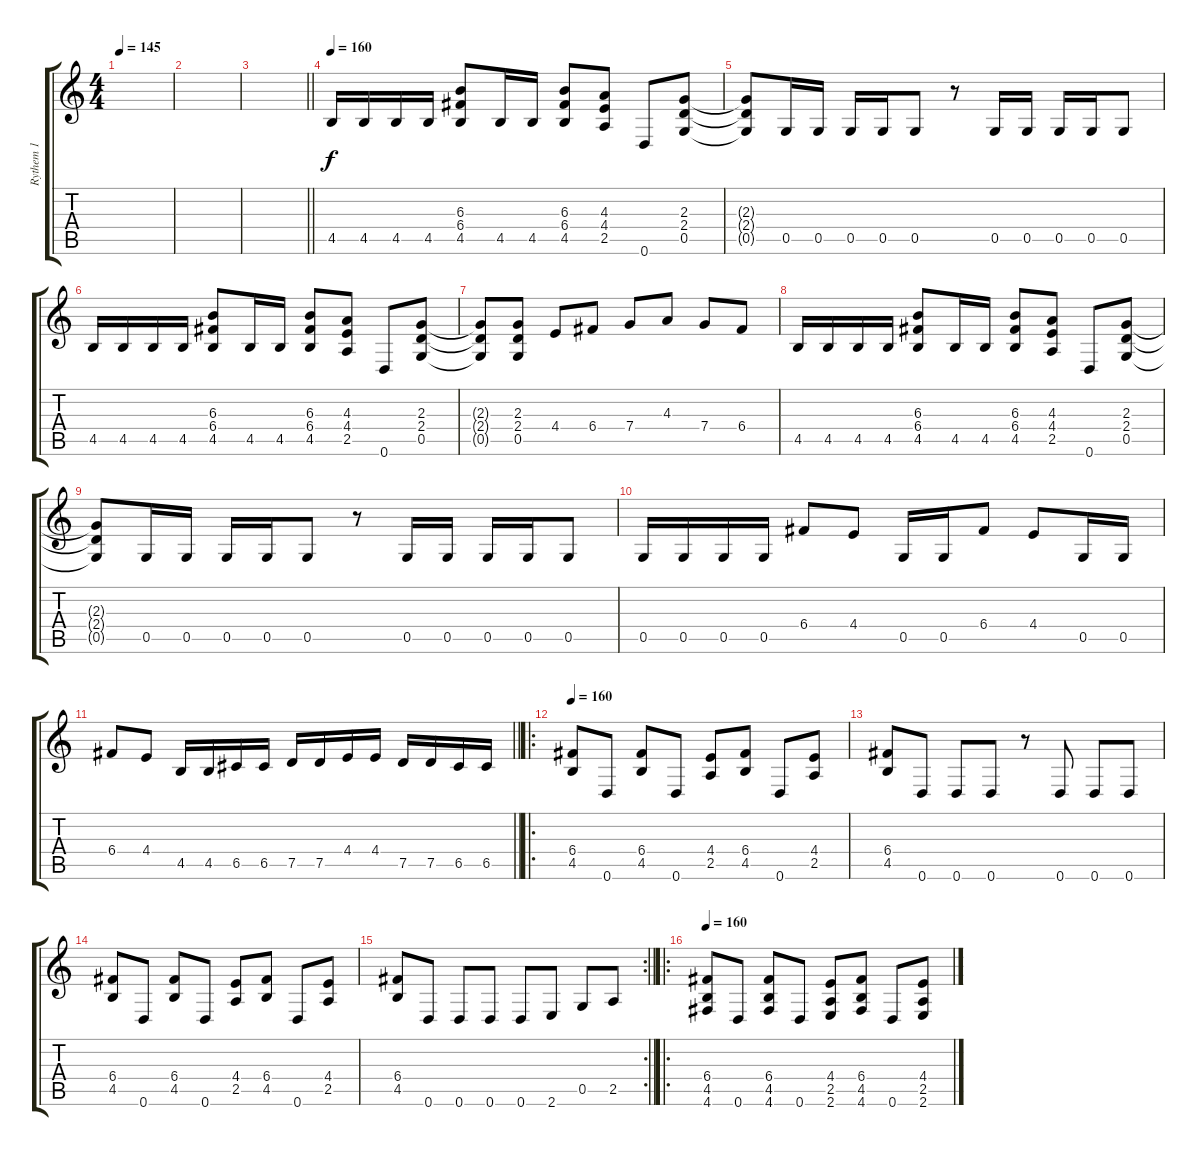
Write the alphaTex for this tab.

\track ("Rythem 1" "Rythem 1") {instrument overdrivenguitar}
\staff {score tabs}
\tuning (D4 A3 F3 C3 G2 D2) {hide}
\ts (4 4)
\tempo 145
\clef g2
\ks c
|
|
\barLineRight lightlight
|
\section ("" "")
\tempo 160
4.5.16 4.5.16 4.5.16 4.5.16 (6.3 6.4 4.5).8 4.5.16 4.5.16 (6.3 6.4 4.5).8 (4.3 4.4 2.5).8 0.6.8 (2.3 2.4 0.5).8 |
(2.3{t} 2.4{t} 0.5{t}).8 0.5.16 0.5.16 0.5.16 0.5.16 0.5.8 r.8 0.5.16 0.5.16 0.5.16 0.5.16 0.5.8 |
4.5.16 4.5.16 4.5.16 4.5.16 (6.3 6.4 4.5).8 4.5.16 4.5.16 (6.3 6.4 4.5).8 (4.3 4.4 2.5).8 0.6.8 (2.3 2.4 0.5).8 |
(2.3{t} 2.4{t} 0.5{t}).8 (2.3 2.4 0.5).8 4.4.8 6.4.8 7.4.8 4.3.8 7.4.8 6.4.8 |
4.5.16 4.5.16 4.5.16 4.5.16 (6.3 6.4 4.5).8 4.5.16 4.5.16 (6.3 6.4 4.5).8 (4.3 4.4 2.5).8 0.6.8 (2.3 2.4 0.5).8 |
(2.3{t} 2.4{t} 0.5{t}).8 0.5.16 0.5.16 0.5.16 0.5.16 0.5.8 r.8 0.5.16 0.5.16 0.5.16 0.5.16 0.5.8 |
0.5.16 0.5.16 0.5.16 0.5.16 6.4.8 4.4.8 0.5.16 0.5.16 6.4.8 4.4.8 0.5.16 0.5.16 |
\barLineRight lightlight
6.4.8 4.4.8 4.5.16 4.5.16 6.5.16 6.5.16 7.5.16 7.5.16 4.4.16 4.4.16 7.5.16 7.5.16 6.5.16 6.5.16 |
\ro
\section ("" "")
\tempo 160
(6.4 4.5).8 0.6.8 (6.4 4.5).8 0.6.8 (4.4 2.5).8 (6.4 4.5).8 0.6.8 (4.4 2.5).8 |
(6.4 4.5).8 0.6.8 0.6.8 0.6.8 r.8 0.6.8 0.6.8 0.6.8 |
(6.4 4.5).8 0.6.8 (6.4 4.5).8 0.6.8 (4.4 2.5).8 (6.4 4.5).8 0.6.8 (4.4 2.5).8 |
\rc 2
\barLineRight lightlight
(6.4 4.5).8 0.6.8 0.6.8 0.6.8 0.6.8 2.6.8 0.5.8 2.5.8 |
\ro
\section ("" "")
\tempo 160
(6.4 4.5 4.6).8 0.6.8 (6.4 4.5 4.6).8 0.6.8 (4.4 2.5 2.6).8 (6.4 4.5 4.6).8 0.6.8 (4.4 2.5 2.6).8
